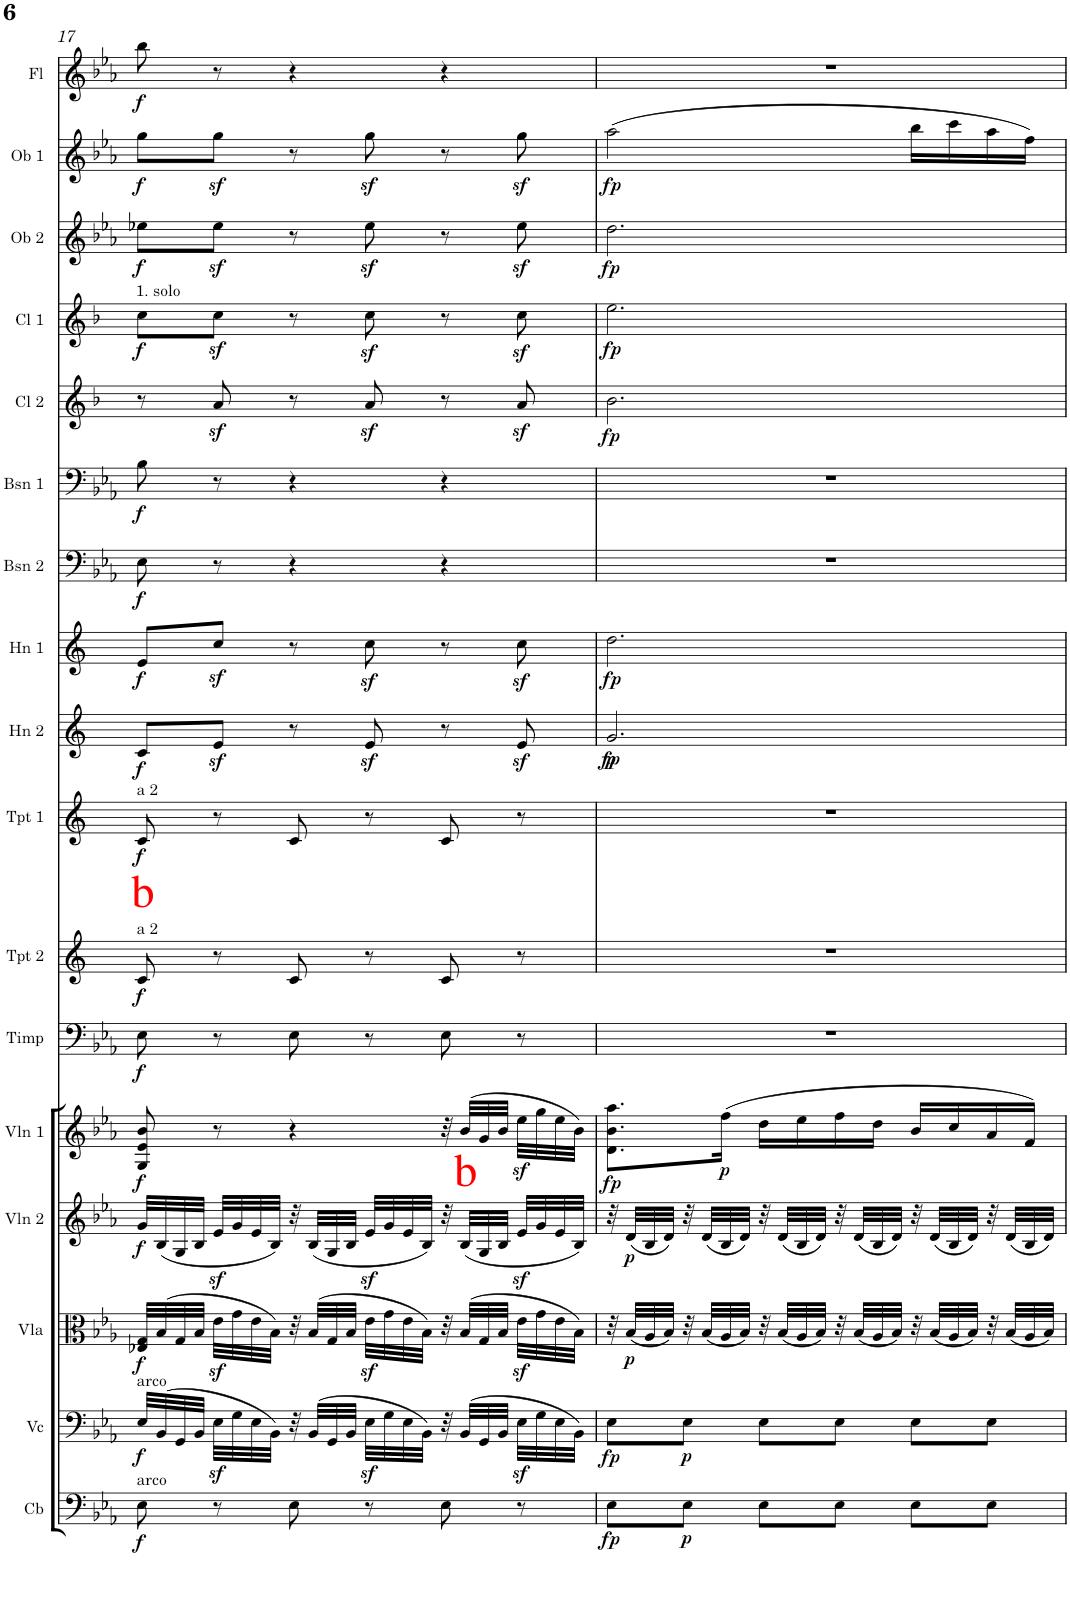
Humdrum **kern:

**kern	**dynam	**kern	**dynam	**kern	**dynam	**kern	**dynam	**kern	**text	**dynam	**kern	**dynam	**kern	**dynam	**kern	**text	**dynam	**kern	**dynam	**kern	**dynam	**kern	**dynam	**kern	**dynam	**kern	**dynam	**kern	**dynam	**kern	**dynam	**kern	**dynam	**kern	**dynam
*part17	*part17	*part16	*part16	*part15	*part15	*part14	*part14	*part13	*part13	*part13	*part12	*part12	*part11	*part11	*part10	*part10	*part10	*part9	*part9	*part8	*part8	*part7	*part7	*part6	*part6	*part5	*part5	*part4	*part4	*part3	*part3	*part2	*part2	*part1	*part1
*staff17	*staff17	*staff16	*staff16	*staff15	*staff15	*staff14	*staff14	*staff13	*staff13	*staff13	*staff12	*staff12	*staff11	*staff11	*staff10	*staff10	*staff10	*staff9	*staff9	*staff8	*staff8	*staff7	*staff7	*staff6	*staff6	*staff5	*staff5	*staff4	*staff4	*staff3	*staff3	*staff2	*staff2	*staff1	*staff1
*I"Contrabass	*	*I"Violoncello	*	*I"Viola	*	*I"Violin 2	*	*I"Violin 1	*	*	*I"Timpani	*	*I"Eb Trumpet 2	*	*I"Eb Trumpet 1	*	*	*I"Eb Horn 2	*	*I"Eb Horn 1	*	*I"Bassoon 2	*	*I"Bassoon 1	*	*I"Bb Clarinet 2	*	*I"Bb Clarinet 1	*	*I"Oboe 2	*	*I"Oboe 1	*	*I"Flute	*
*I'Cb	*	*I'Vc	*	*I'Vla	*	*I'Vln 2	*	*I'Vln 1	*	*	*I'Timp	*	*I'Tpt 2	*	*I'Tpt 1	*	*	*I'Hn 2	*	*I'Hn 1	*	*I'Bsn 2	*	*I'Bsn 1	*	*I'Cl 2	*	*I'Cl 1	*	*I'Ob 2	*	*I'Ob 1	*	*I'Fl	*
!!LO:PB:g=z
*clefF4	*	*clefF4	*	*clefC3	*	*clefG2	*	*clefG2	*	*	*clefF4	*	*clefG2	*	*clefG2	*	*	*clefG2	*	*clefG2	*	*clefF4	*	*clefF4	*	*clefG2	*	*clefG2	*	*clefG2	*	*clefG2	*	*clefG2	*
*Trd7c12	*	*	*	*	*	*	*	*	*	*	*	*	*Trd-2c-3	*	*Trd-2c-3	*	*	*Trd5c9	*	*Trd5c9	*	*	*	*	*	*Trd1c2	*	*Trd1c2	*	*	*	*	*	*	*
*k[b-e-a-]	*	*k[b-e-a-]	*	*k[b-e-a-]	*	*k[b-e-a-]	*	*k[b-e-a-]	*	*	*k[b-e-a-]	*	*k[]	*	*k[]	*	*	*k[]	*	*k[]	*	*k[b-e-a-]	*	*k[b-e-a-]	*	*k[b-]	*	*k[b-]	*	*k[b-e-a-]	*	*k[b-e-a-]	*	*k[b-e-a-]	*
*M3/4	*	*M3/4	*	*M3/4	*	*M3/4	*	*M3/4	*	*	*M3/4	*	*M3/4	*	*M3/4	*	*	*M3/4	*	*M3/4	*	*M3/4	*	*M3/4	*	*M3/4	*	*M3/4	*	*M3/4	*	*M3/4	*	*M3/4	*
=17	=17	=17	=17	=17	=17	=17	=17	=17	=17	=17	=17	=17	=17	=17	=17	=17	=17	=17	=17	=17	=17	=17	=17	=17	=17	=17	=17	=17	=17	=17	=17	=17	=17	=17	=17
!	!	!	!	!	!	!	!	!	!	!	!	!	!	!	!	!	!	!	!	!	!	!	!	!	!	!	!	!LO:TX:a:t=1. solo	!	!	!	!	!	!	!
!	!	!	!	!	!	!	!	!	!	!	!	!	!	!	!LO:TX:a:t=a 2	!	!	!	!	!	!	!	!	!	!	!	!	!	!	!	!	!	!	!	!
!	!	!	!	!	!	!	!	!	!	!	!	!	!LO:TX:a:t=a 2	!	!	!	!	!	!	!	!	!	!	!	!	!	!	!	!	!	!	!	!	!	!
!	!	!LO:TX:a:t=arco	!	!	!	!	!	!	!	!	!	!	!	!	!	!	!	!	!	!	!	!	!	!	!	!	!	!	!	!	!	!	!	!	!
!LO:TX:a:t=arco	!	!	!	!	!	!	!	!	!	!	!	!	!	!	!	!	!	!	!	!	!	!	!	!	!	!	!	!	!	!	!	!	!	!	!
!	!LO:DY:b	!	!LO:DY:b	!	!LO:DY:b	!	!LO:DY:b	!	!	!LO:DY:b	!	!LO:DY:b	!	!LO:DY:b	!	!LO:LY:b:color=#FF0000	!LO:DY:b	!	!LO:DY:b	!	!LO:DY:b	!	!LO:DY:b	!	!LO:DY:b	!	!	!	!LO:DY:b	!	!LO:DY:b	!	!LO:DY:b	!	!LO:DY:b
8E-\	f	32E-/LLL	f	32E-X/ 32G/LLL	f	32g/LLL	f	8G/ 8e-/ 8b-/	.	f	8E-\	f	8c/	f	8c/	b	f	8c/L	f	8e/L	f	8E-\	f	8B-\	f	8r	.	8cc\L	f	8ee-X\L	f	8gg\L	f	8bb-\	f
.	.	(32BB-/	.	(32B-/	.	(32B-/	.	.	.	.	.	.	.	.	.	.	.	.	.	.	.	.	.	.	.	.	.	.	.	.	.	.	.	.	.
.	.	32GG/	.	32G/	.	32G/	.	.	.	.	.	.	.	.	.	.	.	.	.	.	.	.	.	.	.	.	.	.	.	.	.	.	.	.	.
.	.	32BB-/JJJ	.	32B-/JJJ	.	32B-/JJJ	.	.	.	.	.	.	.	.	.	.	.	.	.	.	.	.	.	.	.	.	.	.	.	.	.	.	.	.	.
8r	.	32E-z<\LLL	.	32e-z<\LLL	.	32e-z</LLL	.	8r	.	.	8r	.	8r	.	8r	.	.	8ez</J	.	8ccz</J	.	8r	.	8r	.	8az</	.	8ccz<\J	.	8ee-z<\J	.	8ggz<\J	.	8r	.
.	.	32G\	.	32g\	.	32g/	.	.	.	.	.	.	.	.	.	.	.	.	.	.	.	.	.	.	.	.	.	.	.	.	.	.	.	.	.
.	.	32E-\	.	32e-\	.	32e-/	.	.	.	.	.	.	.	.	.	.	.	.	.	.	.	.	.	.	.	.	.	.	.	.	.	.	.	.	.
.	.	32BB-\JJJ)	.	32B-\JJJ)	.	32B-/JJJ)	.	.	.	.	.	.	.	.	.	.	.	.	.	.	.	.	.	.	.	.	.	.	.	.	.	.	.	.	.
8E-\	.	32r	.	32r	.	32r	.	4r	.	.	8E-\	.	8c/	.	8c/	.	.	8r	.	8r	.	4r	.	4r	.	8r	.	8r	.	8r	.	8r	.	4r	.
.	.	(32BB-/LLL	.	(32B-/LLL	.	(32B-/LLL	.	.	.	.	.	.	.	.	.	.	.	.	.	.	.	.	.	.	.	.	.	.	.	.	.	.	.	.	.
.	.	32GG/	.	32G/	.	32G/	.	.	.	.	.	.	.	.	.	.	.	.	.	.	.	.	.	.	.	.	.	.	.	.	.	.	.	.	.
.	.	32BB-/JJJ	.	32B-/JJJ	.	32B-/JJJ	.	.	.	.	.	.	.	.	.	.	.	.	.	.	.	.	.	.	.	.	.	.	.	.	.	.	.	.	.
8r	.	32E-z<\LLL	.	32e-z<\LLL	.	32e-z</LLL	.	.	.	.	8r	.	8r	.	8r	.	.	8ez</	.	8ccz<\	.	.	.	.	.	8az</	.	8ccz<\	.	8ee-z<\	.	8ggz<\	.	.	.
.	.	32G\	.	32g\	.	32g/	.	.	.	.	.	.	.	.	.	.	.	.	.	.	.	.	.	.	.	.	.	.	.	.	.	.	.	.	.
.	.	32E-\	.	32e-\	.	32e-/	.	.	.	.	.	.	.	.	.	.	.	.	.	.	.	.	.	.	.	.	.	.	.	.	.	.	.	.	.
.	.	32BB-\JJJ)	.	32B-\JJJ)	.	32B-/JJJ)	.	.	.	.	.	.	.	.	.	.	.	.	.	.	.	.	.	.	.	.	.	.	.	.	.	.	.	.	.
8E-\	.	32r	.	32r	.	32r	.	32r	.	.	8E-\	.	8c/	.	8c/	.	.	8r	.	8r	.	4r	.	4r	.	8r	.	8r	.	8r	.	8r	.	4r	.
!	!	!	!	!	!	!	!	!	!LO:LY:b:color=#FF0000	!	!	!	!	!	!	!	!	!	!	!	!	!	!	!	!	!	!	!	!	!	!	!	!	!	!
.	.	(32BB-/LLL	.	(32B-/LLL	.	(32B-/LLL	.	(32b-/LLL	b	.	.	.	.	.	.	.	.	.	.	.	.	.	.	.	.	.	.	.	.	.	.	.	.	.	.
.	.	32GG/	.	32G/	.	32G/	.	32g/	.	.	.	.	.	.	.	.	.	.	.	.	.	.	.	.	.	.	.	.	.	.	.	.	.	.	.
.	.	32BB-/JJJ	.	32B-/JJJ	.	32B-/JJJ	.	32b-/JJJ	.	.	.	.	.	.	.	.	.	.	.	.	.	.	.	.	.	.	.	.	.	.	.	.	.	.	.
8r	.	32E-z<\LLL	.	32e-z<\LLL	.	32e-z</LLL	.	32ee-z<\LLL	.	.	8r	.	8r	.	8r	.	.	8ez</	.	8ccz<\	.	.	.	.	.	8az</	.	8ccz<\	.	8ee-z<\	.	8ggz<\	.	.	.
.	.	32G\	.	32g\	.	32g/	.	32gg\	.	.	.	.	.	.	.	.	.	.	.	.	.	.	.	.	.	.	.	.	.	.	.	.	.	.	.
.	.	32E-\	.	32e-\	.	32e-/	.	32ee-\	.	.	.	.	.	.	.	.	.	.	.	.	.	.	.	.	.	.	.	.	.	.	.	.	.	.	.
.	.	32BB-\JJJ)	.	32B-\JJJ)	.	32B-/JJJ)	.	32b-\JJJ)	.	.	.	.	.	.	.	.	.	.	.	.	.	.	.	.	.	.	.	.	.	.	.	.	.	.	.
=18	=18	=18	=18	=18	=18	=18	=18	=18	=18	=18	=18	=18	=18	=18	=18	=18	=18	=18	=18	=18	=18	=18	=18	=18	=18	=18	=18	=18	=18	=18	=18	=18	=18	=18	=18
!	!LO:DY:b	!	!LO:DY:b	!	!	!	!	!	!	!LO:DY:b	!	!	!	!	!	!	!	!	!LO:DY:b	!	!	!	!	!	!	!	!	!	!	!	!	!	!	!	!
!	!	!	!	!	!	!	!	!	!	!	!	!	!	!	!	!	!	!	!LO:DY:n=1:b	!	!LO:DY:b	!	!	!	!	!	!LO:DY:b	!	!LO:DY:b	!	!LO:DY:b	!	!LO:DY:b	!	!
8E-\L	fp	8E-\L	fp	32r	.	32r	.	8.d\ 8.b-\ 8.aa-\L	.	fp	2.r	.	2.r	.	2.r	.	.	2.g/	fp p	2.dd\	fp	2.r	.	2.r	.	2.b-\	fp	2.ee\	fp	2.dd\	fp	(2aa-\	fp	2.r	.
!	!	!	!	!	!LO:DY:b	!	!LO:DY:b	!	!	!	!	!	!	!	!	!	!	!	!	!	!	!	!	!	!	!	!	!	!	!	!	!	!	!	!
.	.	.	.	(32B-/LLL	p	(32d/LLL	p	.	.	.	.	.	.	.	.	.	.	.	.	.	.	.	.	.	.	.	.	.	.	.	.	.	.	.	.
.	.	.	.	32A-/	.	32B-/	.	.	.	.	.	.	.	.	.	.	.	.	.	.	.	.	.	.	.	.	.	.	.	.	.	.	.	.	.
.	.	.	.	32B-/JJJ)	.	32d/JJJ)	.	.	.	.	.	.	.	.	.	.	.	.	.	.	.	.	.	.	.	.	.	.	.	.	.	.	.	.	.
!	!LO:DY:b	!	!LO:DY:b	!	!	!	!	!	!	!	!	!	!	!	!	!	!	!	!	!	!	!	!	!	!	!	!	!	!	!	!	!	!	!	!
8E-\J	p	8E-\J	p	32r	.	32r	.	.	.	.	.	.	.	.	.	.	.	.	.	.	.	.	.	.	.	.	.	.	.	.	.	.	.	.	.
.	.	.	.	(32B-/LLL	.	(32d/LLL	.	.	.	.	.	.	.	.	.	.	.	.	.	.	.	.	.	.	.	.	.	.	.	.	.	.	.	.	.
!	!	!	!	!	!	!	!	!	!	!LO:DY:b	!	!	!	!	!	!	!	!	!	!	!	!	!	!	!	!	!	!	!	!	!	!	!	!	!
.	.	.	.	32A-/	.	32B-/	.	(16ff\Jk	.	p	.	.	.	.	.	.	.	.	.	.	.	.	.	.	.	.	.	.	.	.	.	.	.	.	.
.	.	.	.	32B-/JJJ)	.	32d/JJJ)	.	.	.	.	.	.	.	.	.	.	.	.	.	.	.	.	.	.	.	.	.	.	.	.	.	.	.	.	.
8E-\L	.	8E-\L	.	32r	.	32r	.	16dd\LL	.	.	.	.	.	.	.	.	.	.	.	.	.	.	.	.	.	.	.	.	.	.	.	.	.	.	.
.	.	.	.	(32B-/LLL	.	(32d/LLL	.	.	.	.	.	.	.	.	.	.	.	.	.	.	.	.	.	.	.	.	.	.	.	.	.	.	.	.	.
.	.	.	.	32A-/	.	32B-/	.	16ee-\	.	.	.	.	.	.	.	.	.	.	.	.	.	.	.	.	.	.	.	.	.	.	.	.	.	.	.
.	.	.	.	32B-/JJJ)	.	32d/JJJ)	.	.	.	.	.	.	.	.	.	.	.	.	.	.	.	.	.	.	.	.	.	.	.	.	.	.	.	.	.
8E-\J	.	8E-\J	.	32r	.	32r	.	16ff\	.	.	.	.	.	.	.	.	.	.	.	.	.	.	.	.	.	.	.	.	.	.	.	.	.	.	.
.	.	.	.	(32B-/LLL	.	(32d/LLL	.	.	.	.	.	.	.	.	.	.	.	.	.	.	.	.	.	.	.	.	.	.	.	.	.	.	.	.	.
.	.	.	.	32A-/	.	32B-/	.	16dd\JJ	.	.	.	.	.	.	.	.	.	.	.	.	.	.	.	.	.	.	.	.	.	.	.	.	.	.	.
.	.	.	.	32B-/JJJ)	.	32d/JJJ)	.	.	.	.	.	.	.	.	.	.	.	.	.	.	.	.	.	.	.	.	.	.	.	.	.	.	.	.	.
8E-\L	.	8E-\L	.	32r	.	32r	.	16b-/LL	.	.	.	.	.	.	.	.	.	.	.	.	.	.	.	.	.	.	.	.	.	.	.	16bb-\LL	.	.	.
.	.	.	.	(32B-/LLL	.	(32d/LLL	.	.	.	.	.	.	.	.	.	.	.	.	.	.	.	.	.	.	.	.	.	.	.	.	.	.	.	.	.
.	.	.	.	32A-/	.	32B-/	.	16cc/	.	.	.	.	.	.	.	.	.	.	.	.	.	.	.	.	.	.	.	.	.	.	.	16ccc\	.	.	.
.	.	.	.	32B-/JJJ)	.	32d/JJJ)	.	.	.	.	.	.	.	.	.	.	.	.	.	.	.	.	.	.	.	.	.	.	.	.	.	.	.	.	.
8E-\J	.	8E-\J	.	32r	.	32r	.	16a-/	.	.	.	.	.	.	.	.	.	.	.	.	.	.	.	.	.	.	.	.	.	.	.	16aa-\	.	.	.
.	.	.	.	(32B-/LLL	.	(32d/LLL	.	.	.	.	.	.	.	.	.	.	.	.	.	.	.	.	.	.	.	.	.	.	.	.	.	.	.	.	.
.	.	.	.	32A-/	.	32B-/	.	16f/JJ)	.	.	.	.	.	.	.	.	.	.	.	.	.	.	.	.	.	.	.	.	.	.	.	16ff\JJ)	.	.	.
.	.	.	.	32B-/JJJ)	.	32d/JJJ)	.	.	.	.	.	.	.	.	.	.	.	.	.	.	.	.	.	.	.	.	.	.	.	.	.	.	.	.	.
=	=	=	=	=	=	=	=	=	=	=	=	=	=	=	=	=	=	=	=	=	=	=	=	=	=	=	=	=	=	=	=	=	=	=	=
*-	*-	*-	*-	*-	*-	*-	*-	*-	*-	*-	*-	*-	*-	*-	*-	*-	*-	*-	*-	*-	*-	*-	*-	*-	*-	*-	*-	*-	*-	*-	*-	*-	*-	*-	*-
